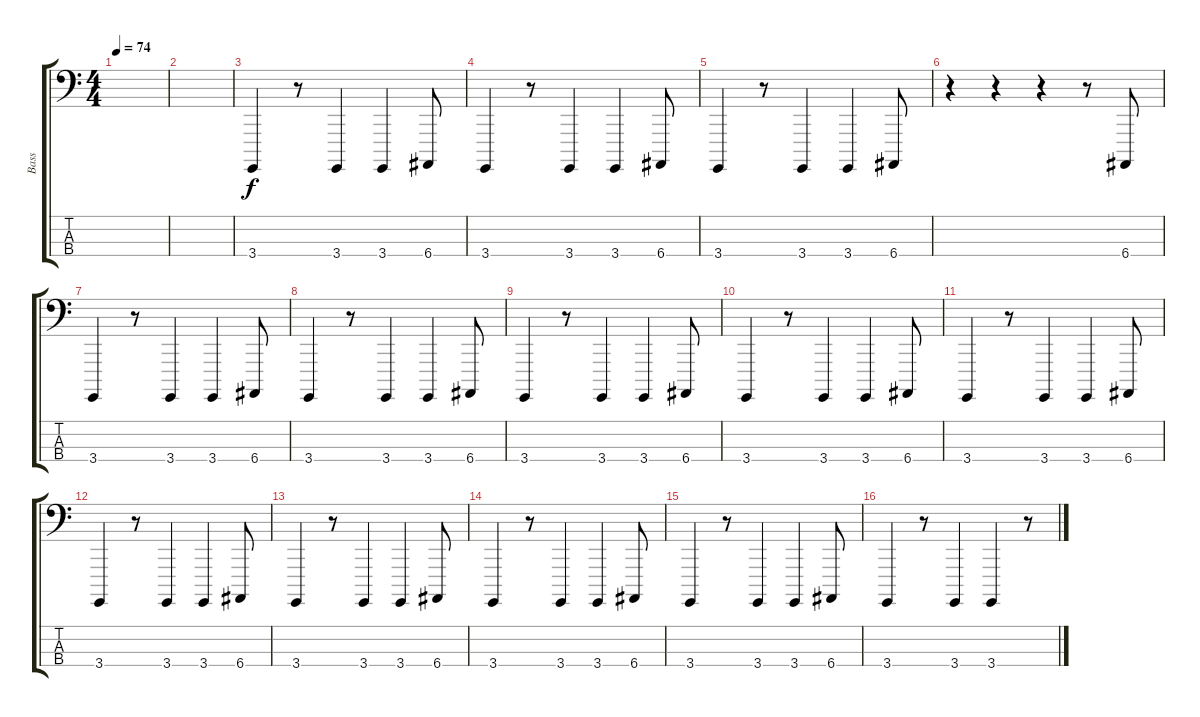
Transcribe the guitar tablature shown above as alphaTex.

\track ("Bass" "Bass") {instrument lead8bassandlead}
\staff {score tabs}
\tuning (G1 D1 A0 E0) {hide}
\ts (4 4)
\tempo 74
\clef f4
\ks c
|
|
3.4.4 r.8 3.4.4 3.4.4 6.4.8 |
3.4.4 r.8 3.4.4 3.4.4 6.4.8 |
3.4.4 r.8 3.4.4 3.4.4 6.4.8 |
r.4 r.4 r.4 r.8 6.4.8 |
3.4.4 r.8 3.4.4 3.4.4 6.4.8 |
3.4.4 r.8 3.4.4 3.4.4 6.4.8 |
3.4.4 r.8 3.4.4 3.4.4 6.4.8 |
3.4.4 r.8 3.4.4 3.4.4 6.4.8 |
3.4.4 r.8 3.4.4 3.4.4 6.4.8 |
3.4.4 r.8 3.4.4 3.4.4 6.4.8 |
3.4.4 r.8 3.4.4 3.4.4 6.4.8 |
3.4.4 r.8 3.4.4 3.4.4 6.4.8 |
3.4.4 r.8 3.4.4 3.4.4 6.4.8 |
3.4.4 r.8 3.4.4 3.4.4 r.8
